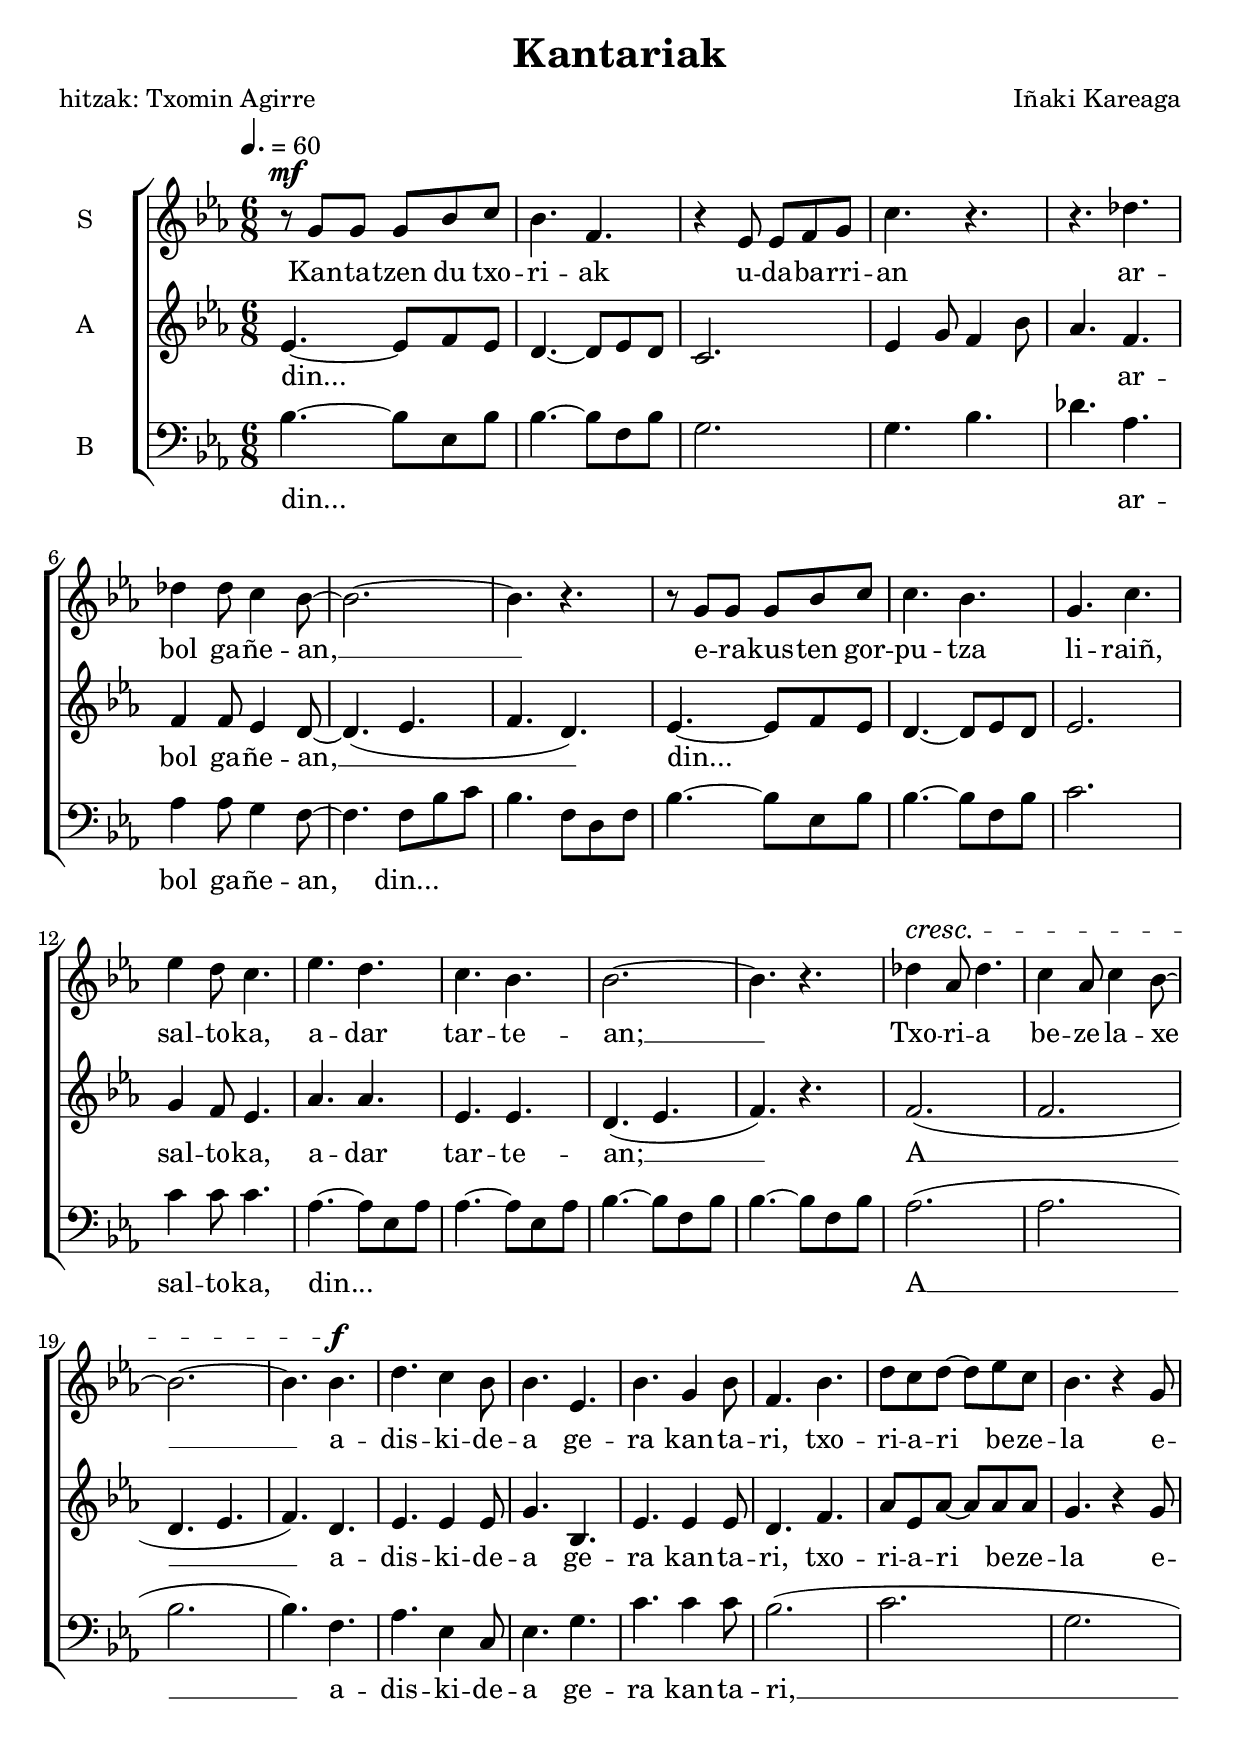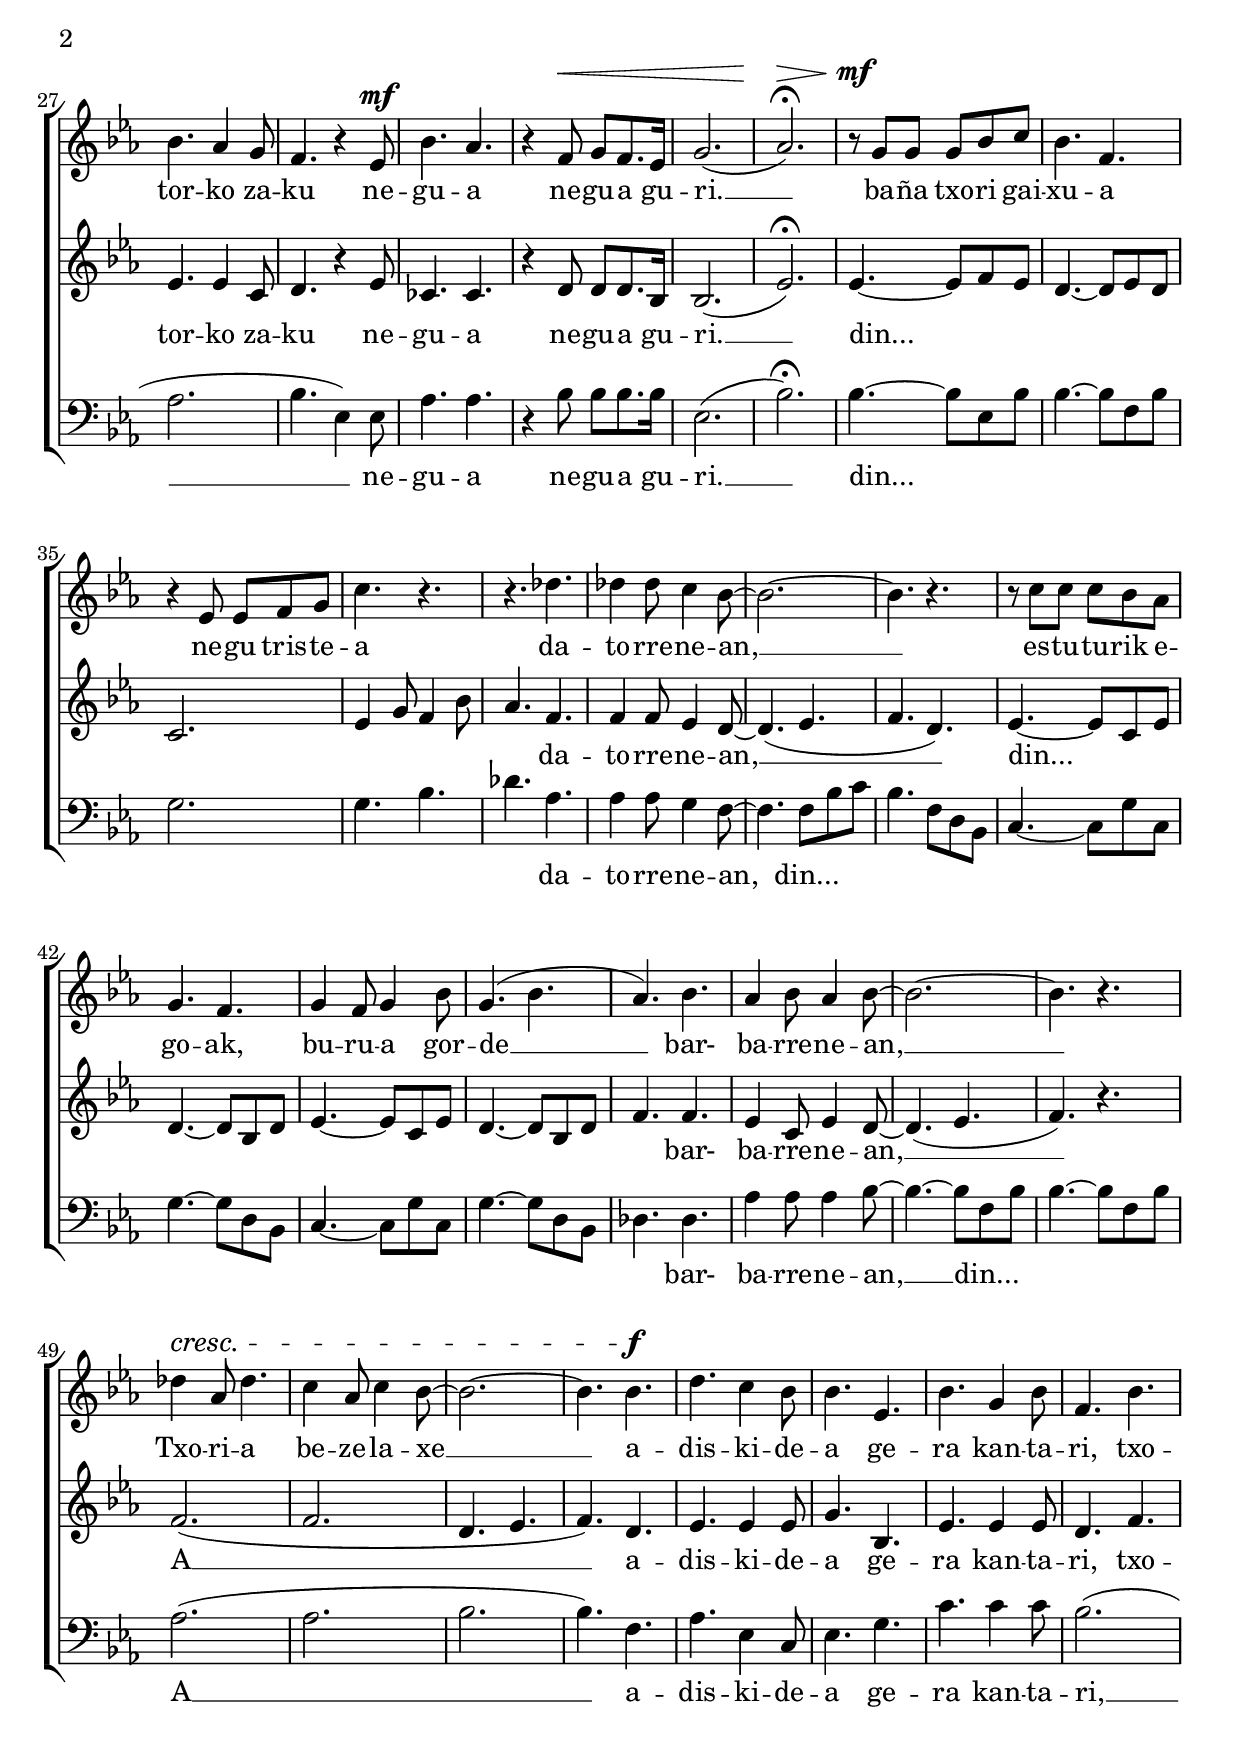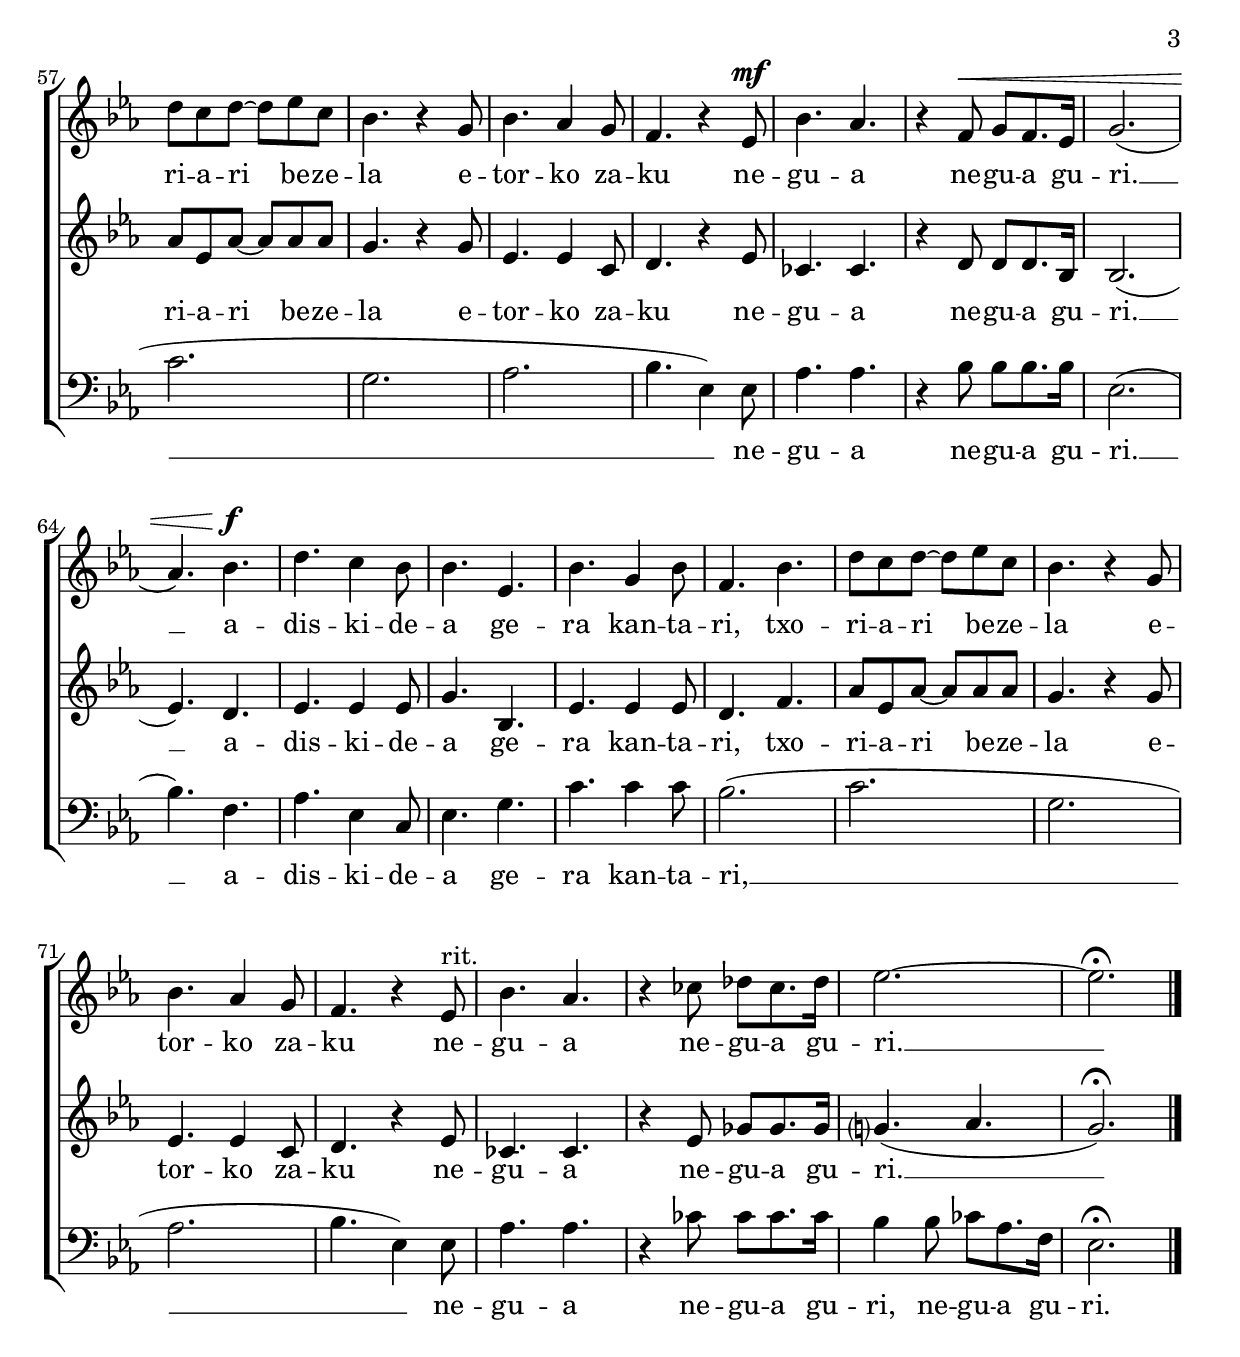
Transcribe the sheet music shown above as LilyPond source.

\version "2.14.2"
\paper {
  printallheaders = ##t
}

#(set-default-paper-size "a4")
#(set-global-staff-size 22)


\header {
  title = "Kantariak"
  composer = "Iñaki Kareaga"
  poet= "hitzak: Txomin Agirre"
}


S = \context Voice="S"
\relative c''
{
  \set Staff.midiInstrument = #"acoustic grand"
  \clef treble
  \key es \major
  \time 6/8
  \tempo 4.=60
  
  r8^\mf g g g bes c |
  bes4. f |
  r4 es8 es f g |
  c4. r |
  r des |
  des4 des8 c4 bes8~ |
  bes2.~|
  bes4. r |
  
  r8 g g g bes c |
  c4. bes |
  g c |
  es4 d8 c4. |
  es4. d |
  c bes |
  bes2.~ |
  bes4. r |
  
  des4^\cresc as8 des4. |
  c4 as8 c4 bes8~|
  bes2.~ |
  bes4. bes^\f |
  
  d c4 bes8 |
  bes4. es, |
  bes' g4 bes8 |
  f4. bes |
  d8 c d~d es c |
  bes4. r4 g8 |
  bes4. as4 g8 |
  f4. r4 es8^\mf |
  bes'4. as |
  r4 f8^\< g f8. es16 |
  g2.(|
  as\fermata\!^\>) |
  
  r8\!^\mf g g g bes c |
  bes4. f |
  r4 es8 es f g |
  c4. r |
  r des |
  des4 des8 c4 bes8~ |
  bes2.~|
  bes4. r |
  
  r8 c c c bes as |
  g4. f |
  g4 f8 g4 bes8 |
  g4.( bes |
  as) bes |
  as4 bes8 as4 bes8~|
  bes2.~ |
  bes4. r |
  
  des4^\cresc as8 des4. |
  c4 as8 c4 bes8~|
  bes2.~ |
  bes4. bes^\f |

  d c4 bes8 |
  bes4. es, |
  bes' g4 bes8 |
  f4. bes |
  d8 c d~d es c |
  bes4. r4 g8 |
  bes4. as4 g8 |
  f4. r4 es8^\mf |
  bes'4. as |
  r4 f8^\< g f8. es16 |
  g2.(|
  as4.) bes^\f |
  
  d c4 bes8 |
  bes4. es, |
  bes' g4 bes8 |
  f4. bes |
  d8 c d~d es c |
  bes4. r4 g8 |
  bes4. as4 g8 |
  f4. r4 es8^"rit." |
  bes'4. as |
  r4 ces8 des ces8. des16 |
  es2.~|
  es\fermata \bar "|."
   
}

A = \context Voice="A"
\relative c'
{
  \set Staff.midiInstrument = #"acoustic grand"
  \clef treble
  \key es \major
  \time 6/8
  
  
  es4.~ es8 f es |
  d4.~ d8 es d |
  c2. |
  es4 g 8 f4 bes8 |
  as4. f |
  f4 f8 es4 d8~ |
  d4.( es  |
  f d) |
  
  es4.~ es8 f es |
  d4.~ d8 es d |
  es2. |
  g4 f8 es4. |
  as as |
  es es |
  d4.( es |
  f) r |
  
  f2.( |
  f |
  d4. es |
  f) d |
  
  es es4 es8 |
  g4. bes, |
  es es4 es8 |
  d4. f |
  as8 es as~ as as as |
  g4. r4 g8  |
  es4. es4 c8 |
  d4. r4 es8 |
  ces4. ces |
  r4 d8 d8 d8. bes16 |
  bes2.( |
  es\fermata) |
  
  es4.~ es8 f es |
  d4.~ d8 es d |
  c2. |
  es4 g 8 f4 bes8 |
  as4. f |
  f4 f8 es4 d8~ |
  d4.( es  |
  f d) |
  
  es4.~ es8 c es |
  d4.~ d8 bes d |
  es4.~ es8 c es |
  d4.~ d8 bes d | 
  f4. f |
  es4 c8 es4 d8~ |
  d4.( es |
  f) r |
  
  f2.( |
  f |
  d4. es |
  f) d |

  es es4 es8 |
  g4. bes, |
  es es4 es8 |
  d4. f |
  as8 es as~ as as as |
  g4. r4 g8  |
  es4. es4 c8 |
  d4. r4 es8 |
  ces4. ces |
  r4 d8 d8 d8. bes16 |
  bes2.( |
  es4.) d |
  
  es es4 es8 |
  g4. bes, |
  es es4 es8 |
  d4. f |
  as8 es as~ as as as |
  g4. r4 g8  |
  es4. es4 c8 |
  d4. r4 es8 |
  ces4. ces |
  r4 es8 ges8 ges8. ges16 |
  g?4.( as |
  g2.\fermata) |
    
}

B = \context Voice="B"
\relative c'
{
  \set Staff.midiInstrument = #"acoustic grand"
  \clef bass
  \key es \major
  \time 6/8
  
  bes4.~ bes8 es, bes' |
  bes4.~ bes8 f bes |
  g2. |
  g4. bes |
  des4. as |
  as4 as8 g4 f8~ |
  f4. f8 bes c |
  bes4. f8 d f |
  
  bes4.~ bes8 es, bes' |
  bes4.~ bes8 f bes |
  c2. |
  c4 c8 c4. |
  as4.~ as8 es as |
  as4.~ as8 es as |
  bes4.~ bes8 f bes |
  bes4.~ bes8 f bes |
  
  as2.( |
  as |
  bes |
  bes4.) f |
  
  as4. es4 c8 |
  es4. g |
  c c4 c8 |
  bes2.( |
  c |
  g |
  as |
  bes4. es,4) es8 |
  as4. as |
  r4 bes8 bes bes8. bes16 |
  es,2.( |
  bes'\fermata) |
  
  bes4.~ bes8 es, bes' |
  bes4.~ bes8 f bes |
  g2. |
  g4. bes |
  des4. as |
  as4 as8 g4 f8~ |
  f4. f8 bes c |
  bes4. f8 d bes |
  
  c4.~ c8 g' c, |
  g'4.~ g8 d bes |
  c4.~ c8 g' c, |
  g'4.~ g8 d bes |
  des4. des |
  as'4 as8 as4 bes8~ |
  bes4.~ bes8 f bes |
  bes4.~ bes8 f bes |
 
  as2.( |
  as |
  bes |
  bes4.) f |

  as4. es4 c8 |
  es4. g |
  c c4 c8 |
  bes2.( |
  c |
  g |
  as |
  bes4. es,4) es8 |
  as4. as |
  r4 bes8 bes bes8. bes16 |
  es,2.( |
  bes'4.) f |
  
  as4. es4 c8 |
  es4. g |
  c c4 c8 |
  bes2.( |
  c |
  g |
  as |
  bes4. es,4) es8 |
  as4. as |
  r4 ces8 ces ces8. ces16 |
  bes4 bes8 ces as8. f16 |
  es2.\fermata |  
}


LetraS = \lyricmode {
Kan -- ta -- tzen du txo -- ri -- ak
u -- da -- ba -- rri -- an
ar -- bol ga -- ñe -- an, __

e -- ra -- kus -- ten gor -- pu -- tza
li -- raiñ, sal -- to -- ka,
a -- dar tar --  te -- an; __

Txo -- ri -- a be -- ze -- la -- xe __

a -- dis -- ki -- de -- a
ge -- ra kan -- ta -- ri,
txo -- ri -- a -- ri be -- ze -- la
e -- tor -- ko za -- ku
ne -- gu -- a ne -- gu -- a gu -- ri. __

ba -- ña txo -- ri gai -- xu -- a
ne -- gu tris -- te -- a
da -- to -- rre -- ne -- an, __

es -- tu -- tu -- rik e -- go -- ak,
bu -- ru -- a gor -- de __
bar- ba -- rre -- ne -- an, __

Txo -- ri -- a be -- ze -- la -- xe __

a -- dis -- ki -- de -- a
ge -- ra kan -- ta -- ri,
txo -- ri -- a -- ri be -- ze -- la
e -- tor -- ko za -- ku
ne -- gu -- a ne -- gu -- a gu -- ri. __

a -- dis -- ki -- de -- a
ge -- ra kan -- ta -- ri,
txo -- ri -- a -- ri be -- ze -- la
e -- tor -- ko za -- ku
ne -- gu -- a ne -- gu -- a  gu -- ri. __
}

LetraA = \lyricmode {
  
din... \repeat unfold 11 {\skip 1} 
ar -- bol ga -- ñe -- an, __
din... \repeat unfold 6 {\skip 1}
sal -- to -- ka,
a -- dar tar --  te -- an; __

A __

a -- dis -- ki -- de -- a
ge -- ra kan -- ta -- ri,
txo -- ri -- a -- ri be -- ze -- la
e -- tor -- ko za -- ku
ne -- gu -- a ne -- gu -- a gu -- ri. __

din... \repeat unfold 11 {\skip 1} 
da -- to -- rre -- ne -- an, __
din... \repeat unfold 12 {\skip 1} 
bar- ba -- rre -- ne -- an, __

A __

a -- dis -- ki -- de -- a
ge -- ra kan -- ta -- ri,
txo -- ri -- a -- ri be -- ze -- la
e -- tor -- ko za -- ku
ne -- gu -- a ne -- gu -- a gu -- ri. __

a -- dis -- ki -- de -- a
ge -- ra kan -- ta -- ri,
txo -- ri -- a -- ri be -- ze -- la
e -- tor -- ko za -- ku
ne -- gu -- a ne -- gu -- a  gu -- ri. __
  
   
 
}

LetraB = \lyricmode {
din... \repeat unfold 9 {\skip 1} 
ar -- bol ga -- ñe -- an,
din... \repeat unfold 13 {\skip 1}
sal -- to -- ka,
din... \repeat unfold 11 {\skip 1}

A __

a -- dis -- ki -- de -- a
ge -- ra kan -- ta -- ri, __
ne -- gu -- a ne -- gu -- a gu -- ri. __

din... \repeat unfold 9 {\skip 1} 
da -- to -- rre -- ne -- an,
din... \repeat unfold 19 {\skip 1}
bar- ba -- rre -- ne -- an, __
din... \repeat unfold 4 {\skip 1}

A __

a -- dis -- ki -- de -- a
ge -- ra kan -- ta -- ri, __
ne -- gu -- a ne -- gu -- a gu -- ri. __

a -- dis -- ki -- de -- a
ge -- ra kan -- ta -- ri, __
ne -- gu -- a ne -- gu -- a gu -- ri,
ne -- gu -- a gu -- ri.
 
}


\score {
  \new ChoirStaff
  <<
   \new Staff \with {instrumentName = #"S"} \S
    \context Lyrics = "lSI" \lyricmode  {
      \lyricsto "S" \LetraS
    } 
    \new Staff \with {instrumentName = #"A" } \A
    \context Lyrics = "lAI" \lyricmode  {
      \lyricsto "A" \LetraA
    } 
    \new Staff \with {instrumentName = #"B" } \B
    \context Lyrics = "lBI" \lyricmode  {
      \lyricsto "B" \LetraB
    } 
  >>
  \layout {}
  \midi {}
}

%{

KANTARIAK

  Domingo "Txomin" Agirre
  1890-1918

(Nere adiskide Jose Artola'ri)

Kantatzen du txoriak
udabarrian
arbol gañean,

erakusten gorputza
liraiñ, saltoka,
adar tartean;

Txoria bezelaxe
adiskidea
gera kantari,

txoriari bezela
etorko zaku
negua guri.

baña txori gaixua
negu tristea
datorrenean,

estuturik egoak,
burua gorde
bar-barrenean,

Txoria bezelaxe
adiskidea
gera kantari,

txoriari bezela
etorko zaku
negua guri.

- iturria: armiarma.eus

Traducción aprox. al castellano:

CANTORES

  Domingo "Txomin" Agirre
  1890-1918

(a mi amigo Jose Artola)

El pájaro canta
en primavera
sobre el árbol

muestra su figura
esbelta saltando
entre las ramas

Al igual que el pájaro,
amigo mío,
somos cantores

como a ese pájaro
también nos llegará
el invierno

Pero el pobre pájaro,
cuando llega el
invierno,

encoje sus alas
y esconde bien
su cabeza entre ellas

Al igual que el pájaro,
amigo mío,
somos cantores

como a ese pájaro
también nos llegará
el invierno

%}